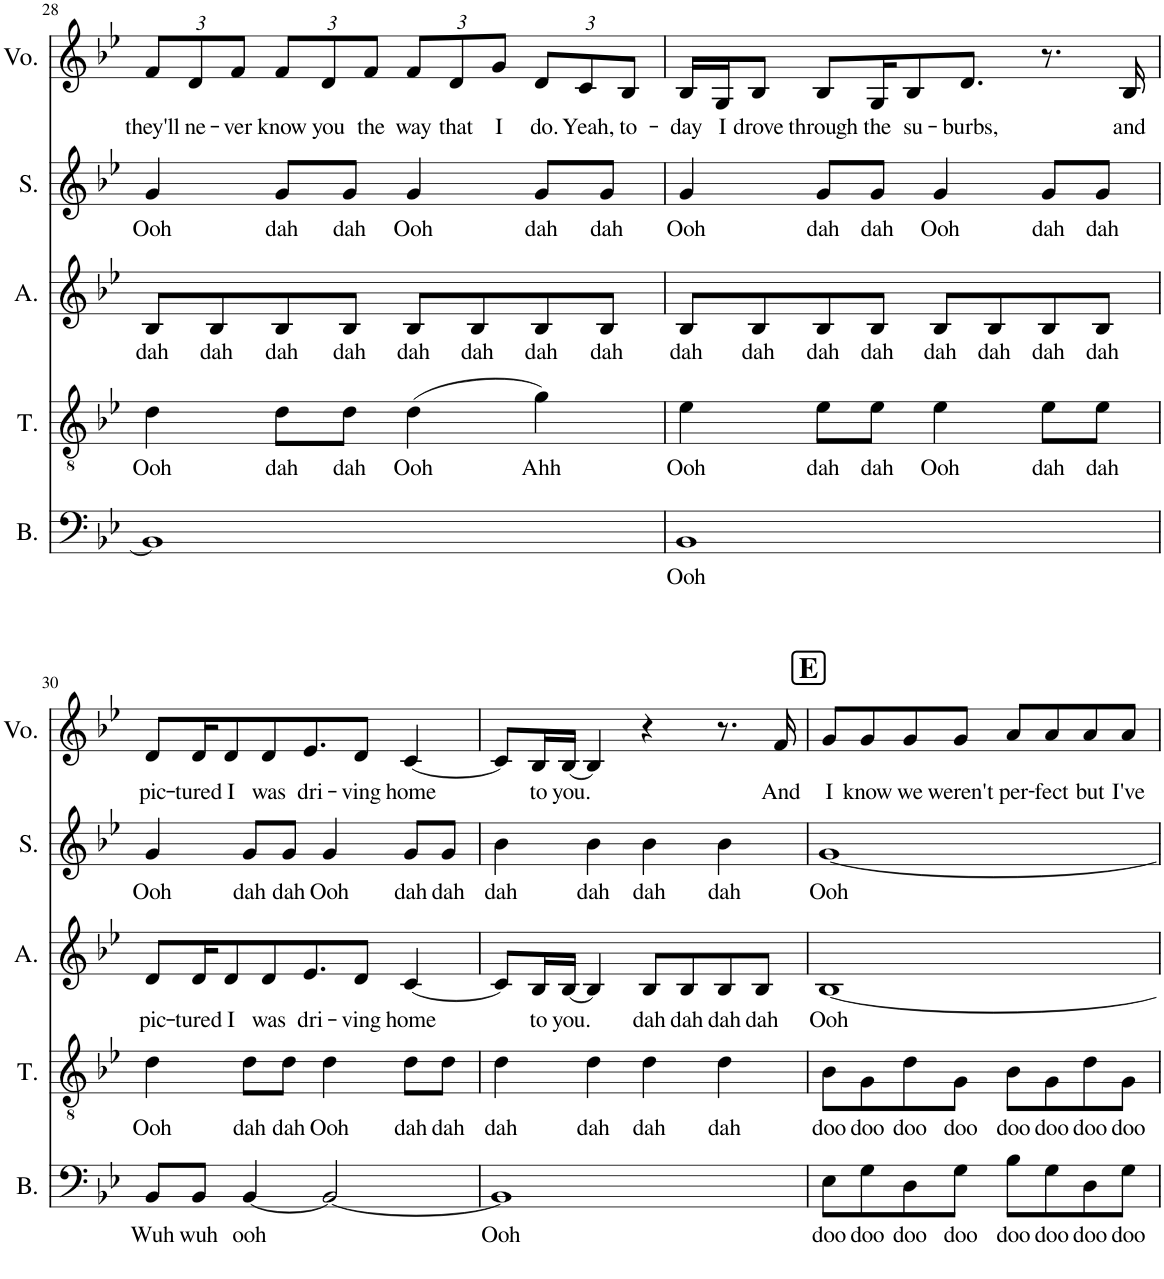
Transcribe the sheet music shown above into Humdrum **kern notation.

**kern	**text	**kern	**text	**kern	**text	**kern	**text	**kern	**text
*part5	*part5	*part4	*part4	*part3	*part3	*part2	*part2	*part1	*part1
*staff5	*staff5	*staff4	*staff4	*staff3	*staff3	*staff2	*staff2	*staff1	*staff1
*I"Bass	*	*I"Tenor	*	*I"Alto	*	*I"Soprano	*	*I"Voice	*
*I'B.	*	*I'T.	*	*I'A.	*	*I'S.	*	*I'Vo.	*
!!LO:PB:g=z
*clefF4	*	*clefGv2	*	*clefG2	*	*clefG2	*	*clefG2	*
*k[b-e-]	*	*k[b-e-]	*	*k[b-e-]	*	*k[b-e-]	*	*k[b-e-]	*
*M4/4	*	*M4/4	*	*M4/4	*	*M4/4	*	*M4/4	*
=28	=28	=28	=28	=28	=28	=28	=28	=28	=28
!	!	!	!LO:LY:b	!	!LO:LY:b	!	!LO:LY:b	!	!
*	*	*	*	*	*	*	*	*Xbrackettup	*
!	!	!	!	!	!	!	!	!	!LO:LY:b
1BB-]	.	4d\	Ooh	8B-/L	dah	4g/	Ooh	12f/L	they'll
!	!	!	!	!	!	!	!	!	!LO:LY:b
.	.	.	.	.	.	.	.	12d/	ne-
!	!	!	!	!	!LO:LY:b	!	!	!	!
.	.	.	.	8B-/	dah	.	.	.	.
!	!	!	!	!	!	!	!	!	!LO:LY:b
.	.	.	.	.	.	.	.	12f/J	-ver
!	!	!	!LO:LY:b	!	!LO:LY:b	!	!LO:LY:b	!	!LO:LY:b
.	.	8d\L	dah	8B-/	dah	8g/L	dah	12f/L	know
!	!	!	!	!	!	!	!	!	!LO:LY:b
.	.	.	.	.	.	.	.	12d/	you
!	!	!	!LO:LY:b	!	!LO:LY:b	!	!LO:LY:b	!	!
.	.	8d\J	dah	8B-/J	dah	8g/J	dah	.	.
!	!	!	!	!	!	!	!	!	!LO:LY:b
.	.	.	.	.	.	.	.	12f/J	the
!	!	!	!LO:LY:b	!	!LO:LY:b	!	!LO:LY:b	!	!LO:LY:b
.	.	(4d\	Ooh	8B-/L	dah	4g/	Ooh	12f/L	way
!	!	!	!	!	!	!	!	!	!LO:LY:b
.	.	.	.	.	.	.	.	12d/	that
!	!	!	!	!	!LO:LY:b	!	!	!	!
.	.	.	.	8B-/	dah	.	.	.	.
!	!	!	!	!	!	!	!	!	!LO:LY:b
.	.	.	.	.	.	.	.	12g/J	I
!	!	!	!LO:LY:b	!	!LO:LY:b	!	!LO:LY:b	!	!LO:LY:b
.	.	4g\)	Ahh	8B-/	dah	8g/L	dah	12d/L	do.
!	!	!	!	!	!	!	!	!	!LO:LY:b
.	.	.	.	.	.	.	.	12c/	Yeah,
!	!	!	!	!	!LO:LY:b	!	!LO:LY:b	!	!
.	.	.	.	8B-/J	dah	8g/J	dah	.	.
!	!	!	!	!	!	!	!	!	!LO:LY:b
.	.	.	.	.	.	.	.	12B-/J	to-
=29	=29	=29	=29	=29	=29	=29	=29	=29	=29
!	!LO:LY:b	!	!LO:LY:b	!	!LO:LY:b	!	!LO:LY:b	!	!LO:LY:b
1BB-	Ooh	4e-\	Ooh	8B-/L	dah	4g/	Ooh	16B-/LL	-day
!	!	!	!	!	!	!	!	!	!LO:LY:b
.	.	.	.	.	.	.	.	16G/J	I
!	!	!	!	!	!LO:LY:b	!	!	!	!LO:LY:b
.	.	.	.	8B-/	dah	.	.	8B-/J	drove
!	!	!	!LO:LY:b	!	!LO:LY:b	!	!LO:LY:b	!	!LO:LY:b
.	.	8e-\L	dah	8B-/	dah	8g/L	dah	8B-/L	through
!	!	!	!LO:LY:b	!	!LO:LY:b	!	!LO:LY:b	!	!LO:LY:b
.	.	8e-\J	dah	8B-/J	dah	8g/J	dah	16G/K	the
!	!	!	!	!	!	!	!	!	!LO:LY:b
.	.	.	.	.	.	.	.	8B-/	su-
!	!	!	!LO:LY:b	!	!LO:LY:b	!	!LO:LY:b	!	!
.	.	4e-\	Ooh	8B-/L	dah	4g/	Ooh	.	.
!	!	!	!	!	!	!	!	!	!LO:LY:b
.	.	.	.	.	.	.	.	8.d/J	-burbs,
!	!	!	!	!	!LO:LY:b	!	!	!	!
.	.	.	.	8B-/	dah	.	.	.	.
!	!	!	!LO:LY:b	!	!LO:LY:b	!	!LO:LY:b	!	!
.	.	8e-\L	dah	8B-/	dah	8g/L	dah	8.r	.
!	!	!	!LO:LY:b	!	!LO:LY:b	!	!LO:LY:b	!	!
.	.	8e-\J	dah	8B-/J	dah	8g/J	dah	.	.
!	!	!	!	!	!	!	!	!	!LO:LY:b
.	.	.	.	.	.	.	.	16B-/	and
!!LO:LB:g=z
=30	=30	=30	=30	=30	=30	=30	=30	=30	=30
!	!LO:LY:b	!	!LO:LY:b	!	!LO:LY:b	!	!LO:LY:b	!	!LO:LY:b
8BB-/L	Wuh	4d\	Ooh	8d/L	pic-	4g/	Ooh	8d/L	pic-
!	!LO:LY:b	!	!	!	!LO:LY:b	!	!	!	!LO:LY:b
8BB-/J	wuh	.	.	16d/K	-tured	.	.	16d/K	-tured
!	!	!	!	!	!LO:LY:b	!	!	!	!LO:LY:b
.	.	.	.	8d/	I	.	.	8d/	I
!	!LO:LY:b	!	!LO:LY:b	!	!	!	!LO:LY:b	!	!
[4BB-/	ooh	8d\L	dah	.	.	8g/L	dah	.	.
!	!	!	!	!	!LO:LY:b	!	!	!	!LO:LY:b
.	.	.	.	8d/	was	.	.	8d/	was
!	!	!	!LO:LY:b	!	!	!	!LO:LY:b	!	!
.	.	8d\J	dah	.	.	8g/J	dah	.	.
!	!	!	!	!	!LO:LY:b	!	!	!	!LO:LY:b
.	.	.	.	8.e-/	dri-	.	.	8.e-/	dri-
!	!	!	!LO:LY:b	!	!	!	!LO:LY:b	!	!
2BB-/_	.	4d\	Ooh	.	.	4g/	Ooh	.	.
!	!	!	!	!	!LO:LY:b	!	!	!	!LO:LY:b
.	.	.	.	8d/J	-ving	.	.	8d/J	-ving
!	!	!	!LO:LY:b	!	!LO:LY:b	!	!LO:LY:b	!	!LO:LY:b
.	.	8d\L	dah	[4c/	home	8g/L	dah	[4c/	home
!	!	!	!LO:LY:b	!	!	!	!LO:LY:b	!	!
.	.	8d\J	dah	.	.	8g/J	dah	.	.
=31	=31	=31	=31	=31	=31	=31	=31	=31	=31
!	!LO:LY:b	!	!LO:LY:b	!	!	!	!LO:LY:b	!	!
1BB-]	Ooh	4d\	dah	8c/L]	.	4b-\	dah	8c/L]	.
!	!	!	!	!	!LO:LY:b	!	!	!	!LO:LY:b
.	.	.	.	16B-/L	to	.	.	16B-/L	to
!	!	!	!	!	!LO:LY:b	!	!	!	!LO:LY:b
.	.	.	.	[16B-/JJ	you.	.	.	[16B-/JJ	you.
!	!	!	!LO:LY:b	!	!	!	!LO:LY:b	!	!
.	.	4d\	dah	4B-/]	.	4b-\	dah	4B-/]	.
!	!	!	!LO:LY:b	!	!LO:LY:b	!	!LO:LY:b	!	!
.	.	4d\	dah	8B-/L	dah	4b-\	dah	4r	.
!	!	!	!	!	!LO:LY:b	!	!	!	!
.	.	.	.	8B-/	dah	.	.	.	.
!	!	!	!LO:LY:b	!	!LO:LY:b	!	!LO:LY:b	!	!
.	.	4d\	dah	8B-/	dah	4b-\	dah	8.r	.
!	!	!	!	!	!LO:LY:b	!	!	!	!
.	.	.	.	8B-/J	dah	.	.	.	.
!	!	!	!	!	!	!	!	!	!LO:LY:b
.	.	.	.	.	.	.	.	16f/	And
!!LO:REH:place=s1:a:B:cj:fs=14:t=E
=32	=32	=32	=32	=32	=32	=32	=32	=32	=32
!	!LO:LY:b	!	!LO:LY:b	!	!LO:LY:b	!	!LO:LY:b	!	!LO:LY:b
8E-\L	doo	8B-\L	doo	[1B-	Ooh	[1g	Ooh	8g/L	I
!	!LO:LY:b	!	!LO:LY:b	!	!	!	!	!	!LO:LY:b
8G\	doo	8G\	doo	.	.	.	.	8g/	know
!	!LO:LY:b	!	!LO:LY:b	!	!	!	!	!	!LO:LY:b
8D\	doo	8d\	doo	.	.	.	.	8g/	we
!	!LO:LY:b	!	!LO:LY:b	!	!	!	!	!	!LO:LY:b
8G\J	doo	8G\J	doo	.	.	.	.	8g/J	weren't
!	!LO:LY:b	!	!LO:LY:b	!	!	!	!	!	!LO:LY:b
8B-\L	doo	8B-\L	doo	.	.	.	.	8a/L	per-
!	!LO:LY:b	!	!LO:LY:b	!	!	!	!	!	!LO:LY:b
8G\	doo	8G\	doo	.	.	.	.	8a/	-fect
!	!LO:LY:b	!	!LO:LY:b	!	!	!	!	!	!LO:LY:b
8D\	doo	8d\	doo	.	.	.	.	8a/	but
!	!LO:LY:b	!	!LO:LY:b	!	!	!	!	!	!LO:LY:b
8G\J	doo	8G\J	doo	.	.	.	.	8a/J	I've
=	=	=	=	=	=	=	=	=	=
*-	*-	*-	*-	*-	*-	*-	*-	*-	*-
